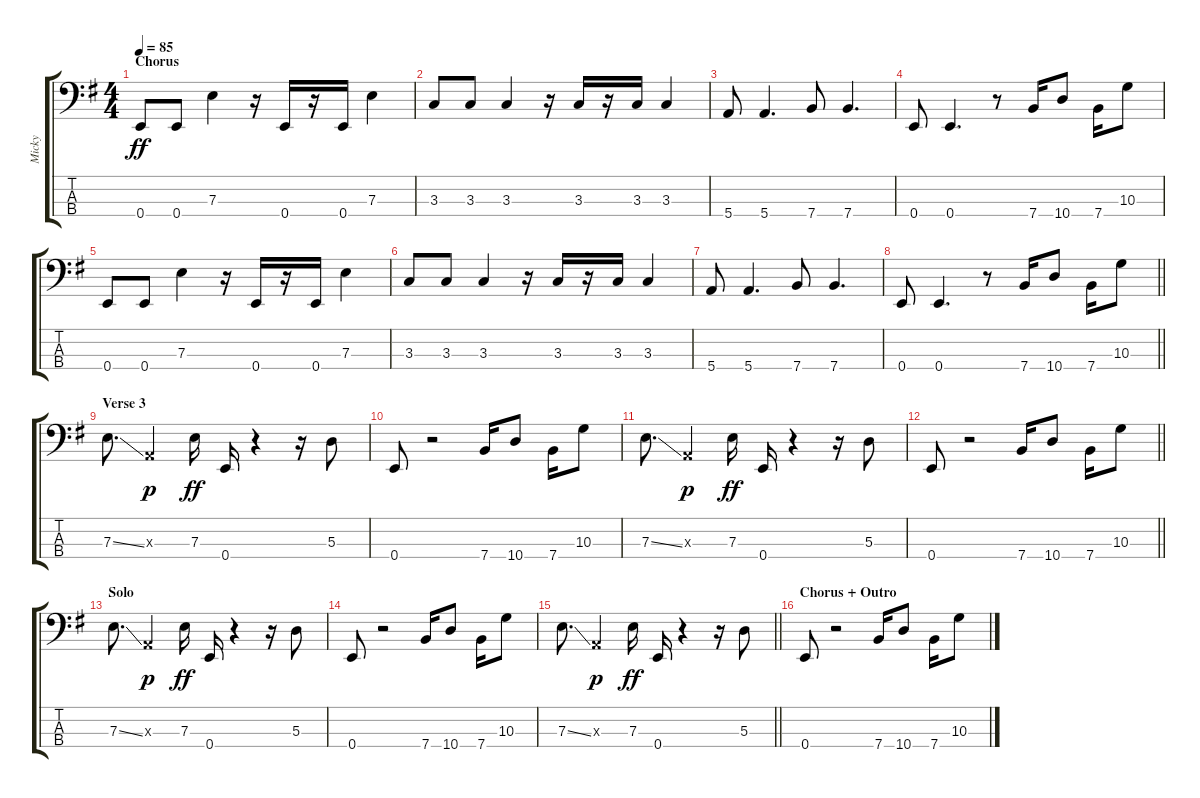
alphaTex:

\track ("Micky" "Micky") {instrument electricbassfinger}
\staff {score tabs}
\tuning (G2 D2 A1 E1) {hide}
\ts (4 4)
\section ("" "Chorus")
\tempo 85
\clef f4
\ks g
0.4.8{dy ff} 0.4.8 7.3.4 r.16 0.4.16 r.16 0.4.16 7.3.4 |
3.3.8 3.3.8 3.3.4 r.16 3.3.16 r.16 3.3.16 3.3.4 |
5.4.8 5.4.4{d} 7.4.8 7.4.4{d} |
0.4.8 0.4.4{d} r.8 7.4.16 10.4.8 7.4.16 10.3.8 |
0.4.8 0.4.8 7.3.4 r.16 0.4.16 r.16 0.4.16 7.3.4 |
3.3.8 3.3.8 3.3.4 r.16 3.3.16 r.16 3.3.16 3.3.4 |
5.4.8 5.4.4{d} 7.4.8 7.4.4{d} |
\barLineRight lightlight
0.4.8 0.4.4{d} r.8 7.4.16 10.4.8 7.4.16 10.3.8 |
\section ("" "Verse 3")
7.3{ss}.8{d} 0.3{x}.4{dy p} 7.3.16{dy ff} 0.4.16 r.4 r.16 5.3.8 |
0.4.8 r.2 7.4.16 10.4.8 7.4.16 10.3.8 |
7.3{ss}.8{d} 0.3{x}.4{dy p} 7.3.16{dy ff} 0.4.16 r.4 r.16 5.3.8 |
\barLineRight lightlight
0.4.8 r.2 7.4.16 10.4.8 7.4.16 10.3.8 |
\section ("" "Solo")
7.3{ss}.8{d} 0.3{x}.4{dy p} 7.3.16{dy ff} 0.4.16 r.4 r.16 5.3.8 |
0.4.8 r.2 7.4.16 10.4.8 7.4.16 10.3.8 |
\barLineRight lightlight
7.3{ss}.8{d} 0.3{x}.4{dy p} 7.3.16{dy ff} 0.4.16 r.4 r.16 5.3.8 |
\section ("" "Chorus + Outro")
0.4.8 r.2 7.4.16 10.4.8 7.4.16 10.3.8
